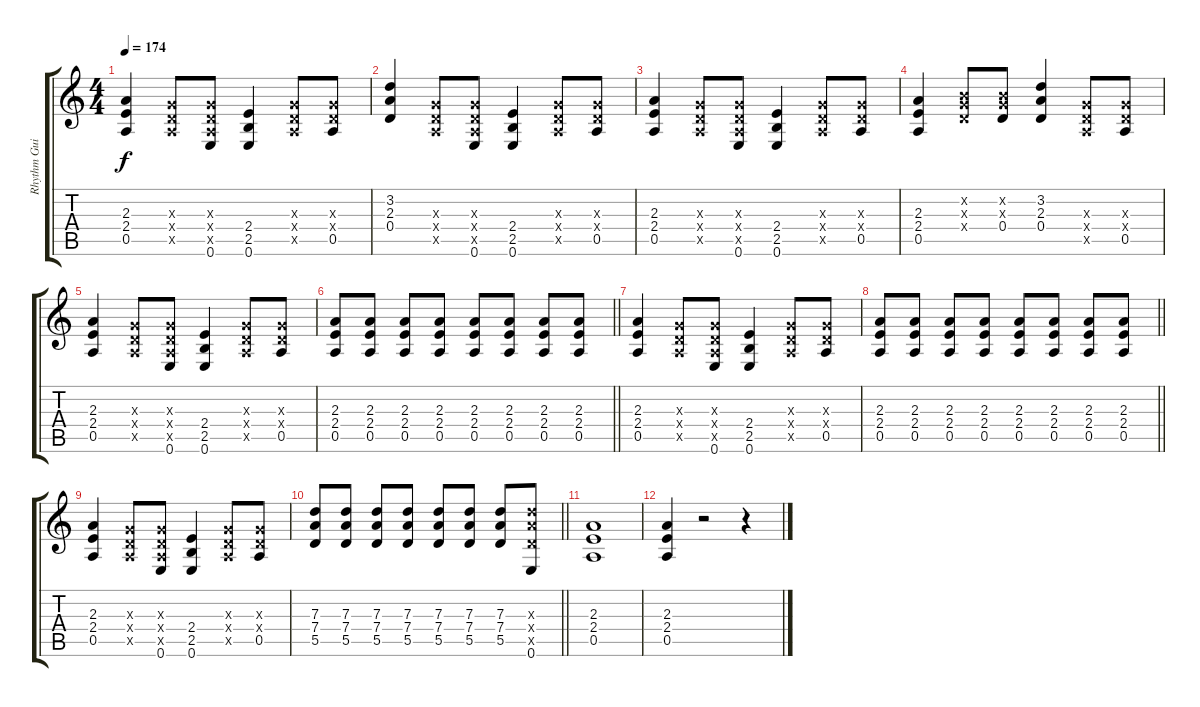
\track ("Rhythm Guitar" "Rhythm Gui") {instrument distortionguitar}
\staff {score tabs}
\tuning (E4 B3 G3 D3 A2 E2) {hide}
\ts (4 4)
\tempo 174
\clef g2
\ks c
(2.3 2.4 0.5).4{dy f} (0.3{x} 0.4{x} 0.5{x}).8 (0.3{x} 0.4{x} 0.5{x} 0.6).8 (2.4 2.5 0.6).4 (0.3{x} 0.4{x} 0.5{x}).8 (0.3{x} 0.4{x} 0.5).8 |
(3.2 2.3 0.4).4 (0.3{x} 0.4{x} 0.5{x}).8 (0.3{x} 0.4{x} 0.5{x} 0.6).8 (2.4 2.5 0.6).4 (0.3{x} 0.4{x} 0.5{x}).8 (0.3{x} 0.4{x} 0.5).8 |
(2.3 2.4 0.5).4 (0.3{x} 0.4{x} 0.5{x}).8 (0.3{x} 0.4{x} 0.5{x} 0.6).8 (2.4 2.5 0.6).4 (0.3{x} 0.4{x} 0.5{x}).8 (0.3{x} 0.4{x} 0.5).8 |
(2.3 2.4 0.5).4 (0.2{x} 0.3{x} 0.4{x}).8 (0.2{x} 0.3{x} 0.4).8 (3.2 2.3 0.4).4 (0.3{x} 0.4{x} 0.5{x}).8 (0.3{x} 0.4{x} 0.5).8 |
(2.3 2.4 0.5).4 (0.3{x} 0.4{x} 0.5{x}).8 (0.3{x} 0.4{x} 0.5{x} 0.6).8 (2.4 2.5 0.6).4 (0.3{x} 0.4{x} 0.5{x}).8 (0.3{x} 0.4{x} 0.5).8 |
\barLineRight lightlight
(2.3 2.4 0.5).8 (2.3 2.4 0.5).8 (2.3 2.4 0.5).8 (2.3 2.4 0.5).8 (2.3 2.4 0.5).8 (2.3 2.4 0.5).8 (2.3 2.4 0.5).8 (2.3 2.4 0.5).8 |
(2.3 2.4 0.5).4 (0.3{x} 0.4{x} 0.5{x}).8 (0.3{x} 0.4{x} 0.5{x} 0.6).8 (2.4 2.5 0.6).4 (0.3{x} 0.4{x} 0.5{x}).8 (0.3{x} 0.4{x} 0.5).8 |
\barLineRight lightlight
(2.3 2.4 0.5).8 (2.3 2.4 0.5).8 (2.3 2.4 0.5).8 (2.3 2.4 0.5).8 (2.3 2.4 0.5).8 (2.3 2.4 0.5).8 (2.3 2.4 0.5).8 (2.3 2.4 0.5).8 |
(2.3 2.4 0.5).4 (0.3{x} 0.4{x} 0.5{x}).8 (0.3{x} 0.4{x} 0.5{x} 0.6).8 (2.4 2.5 0.6).4 (0.3{x} 0.4{x} 0.5{x}).8 (0.3{x} 0.4{x} 0.5).8 |
\barLineRight lightlight
(7.3 7.4 5.5).8 (7.3 7.4 5.5).8 (7.3 7.4 5.5).8 (7.3 7.4 5.5).8 (7.3 7.4 5.5).8 (7.3 7.4 5.5).8 (7.3 7.4 5.5).8 (7.3{x} 7.4{x} 5.5{x} 0.6).8 |
(2.3 2.4 0.5).1 |
(2.3 2.4 0.5).4 r.2 r.4
